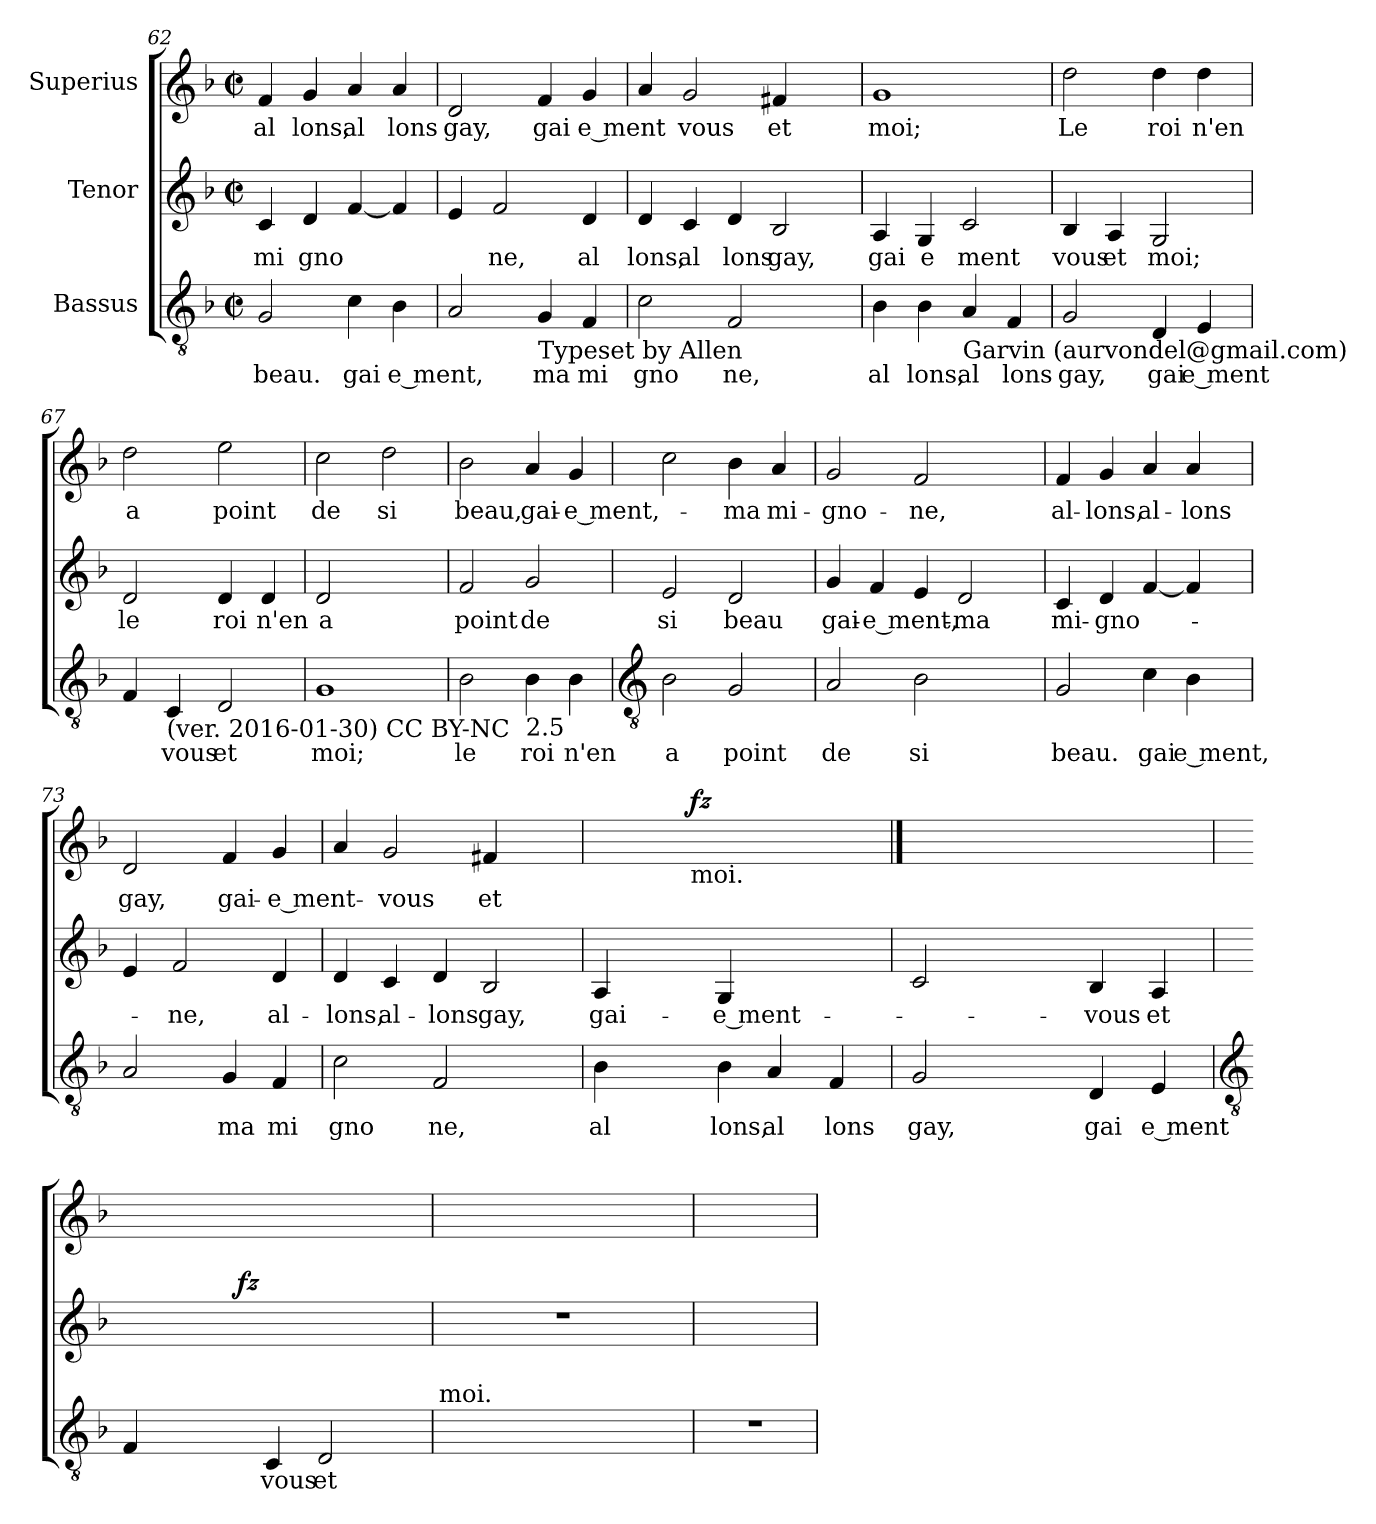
**kern	**text	**kern	**text	**dynam	**kern	**text	**dynam
*part3	*part3	*part2	*part2	*part2	*part1	*part1	*part1
*staff3	*staff3	*staff2	*staff2	*staff2	*staff1	*staff1	*staff1
*I"Bassus	*	*I"Tenor	*	*	*I"Superius	*	*
!!LO:LB:g=z
*clefGv2	*	*clefG2	*	*	*clefG2	*	*
*k[b-]	*	*k[b-]	*	*	*k[b-]	*	*
*F:	*	*F:	*	*	*F:	*	*
*M2/2	*	*M2/2	*	*	*M2/2	*	*
*met(c|)	*	*met(c|)	*	*	*met(c|)	*	*
=62	=62	=62	=62	=62	=62	=62	=62
!	!LO:LY:b	!	!LO:LY:b	!	!	!LO:LY:b	!
2G/	beau.	4c/	mi	.	4f/	al	.
!	!	!	!LO:LY:b	!	!	!LO:LY:b	!
.	.	4d/	gno	.	4g/	lons,	.
!	!LO:LY:b	!	!	!	!	!LO:LY:b	!
4c\	gai	[4f/	.	.	4a/	al	.
!	!LO:LY:b	!	!	!	!	!LO:LY:b	!
4B-\	e ment,	4f/]	.	.	4a/	lons	.
=63	=63	=63	=63	=63	=63	=63	=63
!	!	!	!	!	!	!LO:LY:b	!
2A/	.	4e/	.	.	2d/	gay,	.
!	!	!	!LO:LY:b	!	!	!	!
.	.	2f/	ne,	.	.	.	.
!LO:TX:b:t=Typeset by Allen	!	!	!	!	!	!	!
!	!LO:LY:b	!	!	!	!	!LO:LY:b	!
4G/	ma	.	.	.	4f/	gai	.
!	!LO:LY:b	!	!LO:LY:b	!	!	!LO:LY:b	!
4F/	mi	4d/	al	.	4g/	e ment	.
=64	=64	=64	=64	=64	=64	=64	=64
!	!LO:LY:b	!	!LO:LY:b	!	!	!	!
2c\	gno	4d/	lons,	.	4a/	.	.
!	!	!	!LO:LY:b	!	!	!LO:LY:b	!
.	.	4c/	al	.	2g/	vous	.
!	!LO:LY:b	!	!LO:LY:b	!	!	!	!
2F/	ne,	4d/	lons	.	.	.	.
!	!	!	!LO:LY:b	!	!	!LO:LY:b	!
.	.	2B-/	gay,	.	4f#X/	et	.
4ryy	.	.	.	.	4ryy	.	.
=65	=65	=65	=65	=65	=65	=65	=65
!	!LO:LY:b	!	!LO:LY:b	!	!	!LO:LY:b	!
4B-\	al	4A/	gai	.	1g	moi;	.
!	!LO:LY:b	!	!LO:LY:b	!	!	!	!
4B-\	lons,	4G/	e	.	.	.	.
!LO:TX:b:t=Garvin (aurvondel@gmail.com)	!	!	!	!	!	!	!
!	!LO:LY:b	!	!LO:LY:b	!	!	!	!
4A/	al	2c/	ment	.	.	.	.
!	!LO:LY:b	!	!	!	!	!	!
4F/	lons	.	.	.	.	.	.
=66	=66	=66	=66	=66	=66	=66	=66
!	!LO:LY:b	!	!LO:LY:b	!	!	!LO:LY:b	!
2G/	gay,	4B-/	vous	.	2dd\	Le	.
!	!	!	!LO:LY:b	!	!	!	!
.	.	4A/	et	.	.	.	.
!	!LO:LY:b	!	!LO:LY:b	!	!	!LO:LY:b	!
4D/	gai	2G/	moi;	.	4dd\	roi	.
!	!LO:LY:b	!	!	!	!	!LO:LY:b	!
4E/	e ment	.	.	.	4dd\	n'en	.
!!LO:LB:g=z
=67	=67	=67	=67	=67	=67	=67	=67
!	!	!	!LO:LY:b	!	!	!LO:LY:b	!
4F/	.	2d/	le	.	2dd\	a	.
!LO:TX:b:t=(ver. 2016-01-30) CC BY-NC	!	!	!	!	!	!	!
!	!LO:LY:b	!	!	!	!	!	!
4C/	vous	.	.	.	.	.	.
!	!LO:LY:b	!	!LO:LY:b	!	!	!LO:LY:b	!
2D/	et	4d/	roi	.	2ee\	point	.
!	!	!	!LO:LY:b	!	!	!	!
.	.	4d/	n'en	.	.	.	.
=68	=68	=68	=68	=68	=68	=68	=68
!	!LO:LY:b	!	!LO:LY:b	!	!	!LO:LY:b	!
1G	moi;	2d/	a	.	2cc\	de	.
!	!	!	!	!	!	!LO:LY:b	!
.	.	2ryy	.	.	2dd\	si	.
!!LO:LB:g=z
=69	=69	=69	=69	=69	=69	=69	=69
!	!LO:LY:b	!	!LO:LY:b	!	!	!LO:LY:b	!
2B-\	le	2f/	point	.	2b-\	beau,	.
!LO:TX:b:t=2.5	!	!	!	!	!	!	!
!	!LO:LY:b	!	!LO:LY:b	!	!	!LO:LY:b	!
4B-\	roi	2g/	de	.	4a/	gai-	.
!	!LO:LY:b	!	!	!	!	!LO:LY:b	!
4B-\	n'en	.	.	.	4g/	-e ment,-	.
!!LO:LB:g=z
=70	=70	=70	=70	=70	=70	=70	=70
*clefGv2	*	*	*	*	*	*	*
!	!LO:LY:b	!	!LO:LY:b	!	!	!	!
2B-\	a	2e/	si	.	2cc\	.	.
!	!LO:LY:b	!	!LO:LY:b	!	!	!LO:LY:b	!
2G/	point	2d/	beau	.	4b-\	-ma	.
!	!	!	!	!	!	!LO:LY:b	!
.	.	.	.	.	4a/	mi-	.
=71	=71	=71	=71	=71	=71	=71	=71
!	!LO:LY:b	!	!LO:LY:b	!	!	!LO:LY:b	!
2A/	de	4g/	gai-	.	2g/	-gno-	.
!	!	!	!LO:LY:b	!	!	!	!
.	.	4f/	-e ment,-	.	.	.	.
!	!LO:LY:b	!	!	!	!	!LO:LY:b	!
2B-\	si	4e/	.	.	2f/	-ne,	.
!	!	!	!LO:LY:b	!	!	!	!
.	.	2d/	-ma	.	.	.	.
4ryy	.	.	.	.	4ryy	.	.
=72	=72	=72	=72	=72	=72	=72	=72
!	!LO:LY:b	!	!LO:LY:b	!	!	!LO:LY:b	!
2G/	beau.	4c/	mi-	.	4f/	al-	.
!	!	!	!LO:LY:b	!	!	!LO:LY:b	!
.	.	4d/	-gno-	.	4g/	-lons,	.
!	!LO:LY:b	!	!	!	!	!LO:LY:b	!
4c\	gai	[4f/	.	.	4a/	al-	.
!	!LO:LY:b	!	!	!	!	!LO:LY:b	!
4B-\	e ment,	4f/]	.	.	4a/	-lons	.
=73	=73	=73	=73	=73	=73	=73	=73
!	!	!	!	!	!	!LO:LY:b	!
2A/	.	4e/	.	.	2d/	gay,	.
!	!	!	!LO:LY:b	!	!	!	!
.	.	2f/	-ne,	.	.	.	.
!	!LO:LY:b	!	!	!	!	!LO:LY:b	!
4G/	ma	.	.	.	4f/	gai-	.
!	!LO:LY:b	!	!LO:LY:b	!	!	!LO:LY:b	!
4F/	mi	4d/	al-	.	4g/	-e ment-	.
!!LO:LB:g=z
=74	=74	=74	=74	=74	=74	=74	=74
!	!LO:LY:b	!	!LO:LY:b	!	!	!	!
2c\	gno	4d/	-lons,	.	4a/	.	.
!	!	!	!LO:LY:b	!	!	!LO:LY:b	!
.	.	4c/	al-	.	2g/	-vous	.
!	!LO:LY:b	!	!LO:LY:b	!	!	!	!
2F/	ne,	4d/	-lons	.	.	.	.
!	!	!	!LO:LY:b	!	!	!LO:LY:b	!
.	.	2B-/	gay,	.	4f#X/	et	.
4ryy	.	.	.	.	4ryy	.	.
=75	=75	=75	=75	=75	=75	=75	=75
!	!LO:LY:b	!	!LO:LY:b	!	!	!	!
4B-\	al	4A/	gai-	.	16ryy	.	.
.	.	.	.	.	64ryy	.	.
.	.	.	.	.	64ryy	.	.
.	.	.	.	.	64ryy	.	.
.	.	.	.	.	64ryy	.	.
.	.	.	.	.	64ryy	.	.
.	.	.	.	.	64ryy	.	.
.	.	.	.	.	64ryy	.	.
.	.	.	.	.	64ryy	.	.
!	!	!	!	!	!LO:TX:b:t=moi.	!	!
!	!	!	!	!	!	!	!LO:DY:b
.	.	.	.	.	64ryy	.	fz
.	.	.	.	.	2ryy	.	.
!	!LO:LY:b	!	!LO:LY:b	!	!	!	!
4B-\	lons,	4G/	-e ment-	.	.	.	.
!	!LO:LY:b	!	!	!	!	!	!
4A/	al	2ryy	.	.	.	.	.
.	.	.	.	.	4ryy	.	.
!	!LO:LY:b	!	!	!	!	!	!
4F/	lons	.	.	.	.	.	.
.	.	.	.	.	32.ryy	.	.
!!LO:LB:g=z
=76	==76	=76	==76	==76	==76	==76	==76
!	!LO:LY:b	!	!	!	!	!	!
2G/	gay,	2c/	.	.	64ryy	.	.
.	.	.	.	.	64ryy	.	.
.	.	.	.	.	64ryy	.	.
.	.	.	.	.	64ryy	.	.
.	.	.	.	.	64ryy	.	.
.	.	.	.	.	64ryy	.	.
.	.	.	.	.	64ryy	.	.
.	.	.	.	.	64ryy	.	.
.	.	.	.	.	64ryy	.	.
.	.	.	.	.	64ryy	.	.
.	.	.	.	.	64ryy	.	.
.	.	.	.	.	64ryy	.	.
.	.	.	.	.	64ryy	.	.
.	.	.	.	.	2ryy	.	.
!	!LO:LY:b	!	!LO:LY:b	!	!	!	!
4D/	gai	4B-/	-vous	.	.	.	.
.	.	.	.	.	4ryy	.	.
!	!LO:LY:b	!	!LO:LY:b	!	!	!	!
4E/	e ment	4A/	et	.	.	.	.
.	.	.	.	.	32.ryy	.	.
!!LO:LB:g=z
=	=	=	=	=	=	=	=
*clefGv2	*	*	*	*	*	*	*
4F/	.	64ryy	.	.	1ryy	.	.
.	.	64ryy	.	.	.	.	.
.	.	64ryy	.	.	.	.	.
.	.	64ryy	.	.	.	.	.
.	.	64ryy	.	.	.	.	.
.	.	64ryy	.	.	.	.	.
.	.	64ryy	.	.	.	.	.
.	.	64ryy	.	.	.	.	.
.	.	64ryy	.	.	.	.	.
.	.	64ryy	.	.	.	.	.
.	.	64ryy	.	.	.	.	.
.	.	64ryy	.	.	.	.	.
!	!	!	!	!LO:DY:b	!	!	!
.	.	64ryy	.	fz	.	.	.
.	.	2ryy	.	.	.	.	.
!	!LO:LY:b	!	!	!	!	!	!
4C/	vous	.	.	.	.	.	.
!	!LO:LY:b	!	!	!	!	!	!
2D/	et	.	.	.	.	.	.
.	.	4ryy	.	.	.	.	.
.	.	32.ryy	.	.	.	.	.
=	=	=	=	=	=	=	=
!LO:TX:a:t=moi.	!	!	!	!	!	!	!
16ryy	.	1r	.	.	1ryy	.	.
64ryy	.	.	.	.	.	.	.
64ryy	.	.	.	.	.	.	.
64ryy	.	.	.	.	.	.	.
64ryy	.	.	.	.	.	.	.
64ryy	.	.	.	.	.	.	.
64ryy	.	.	.	.	.	.	.
64ryy	.	.	.	.	.	.	.
64ryy	.	.	.	.	.	.	.
64ryy	.	.	.	.	.	.	.
2ryy	.	.	.	.	.	.	.
4ryy	.	.	.	.	.	.	.
32.ryy	.	.	.	.	.	.	.
=	=	=	=	=	=	=	=
1r	.	1ryy	.	.	1ryy	.	.
=	=	=	=	=	=	=	=
*-	*-	*-	*-	*-	*-	*-	*-
